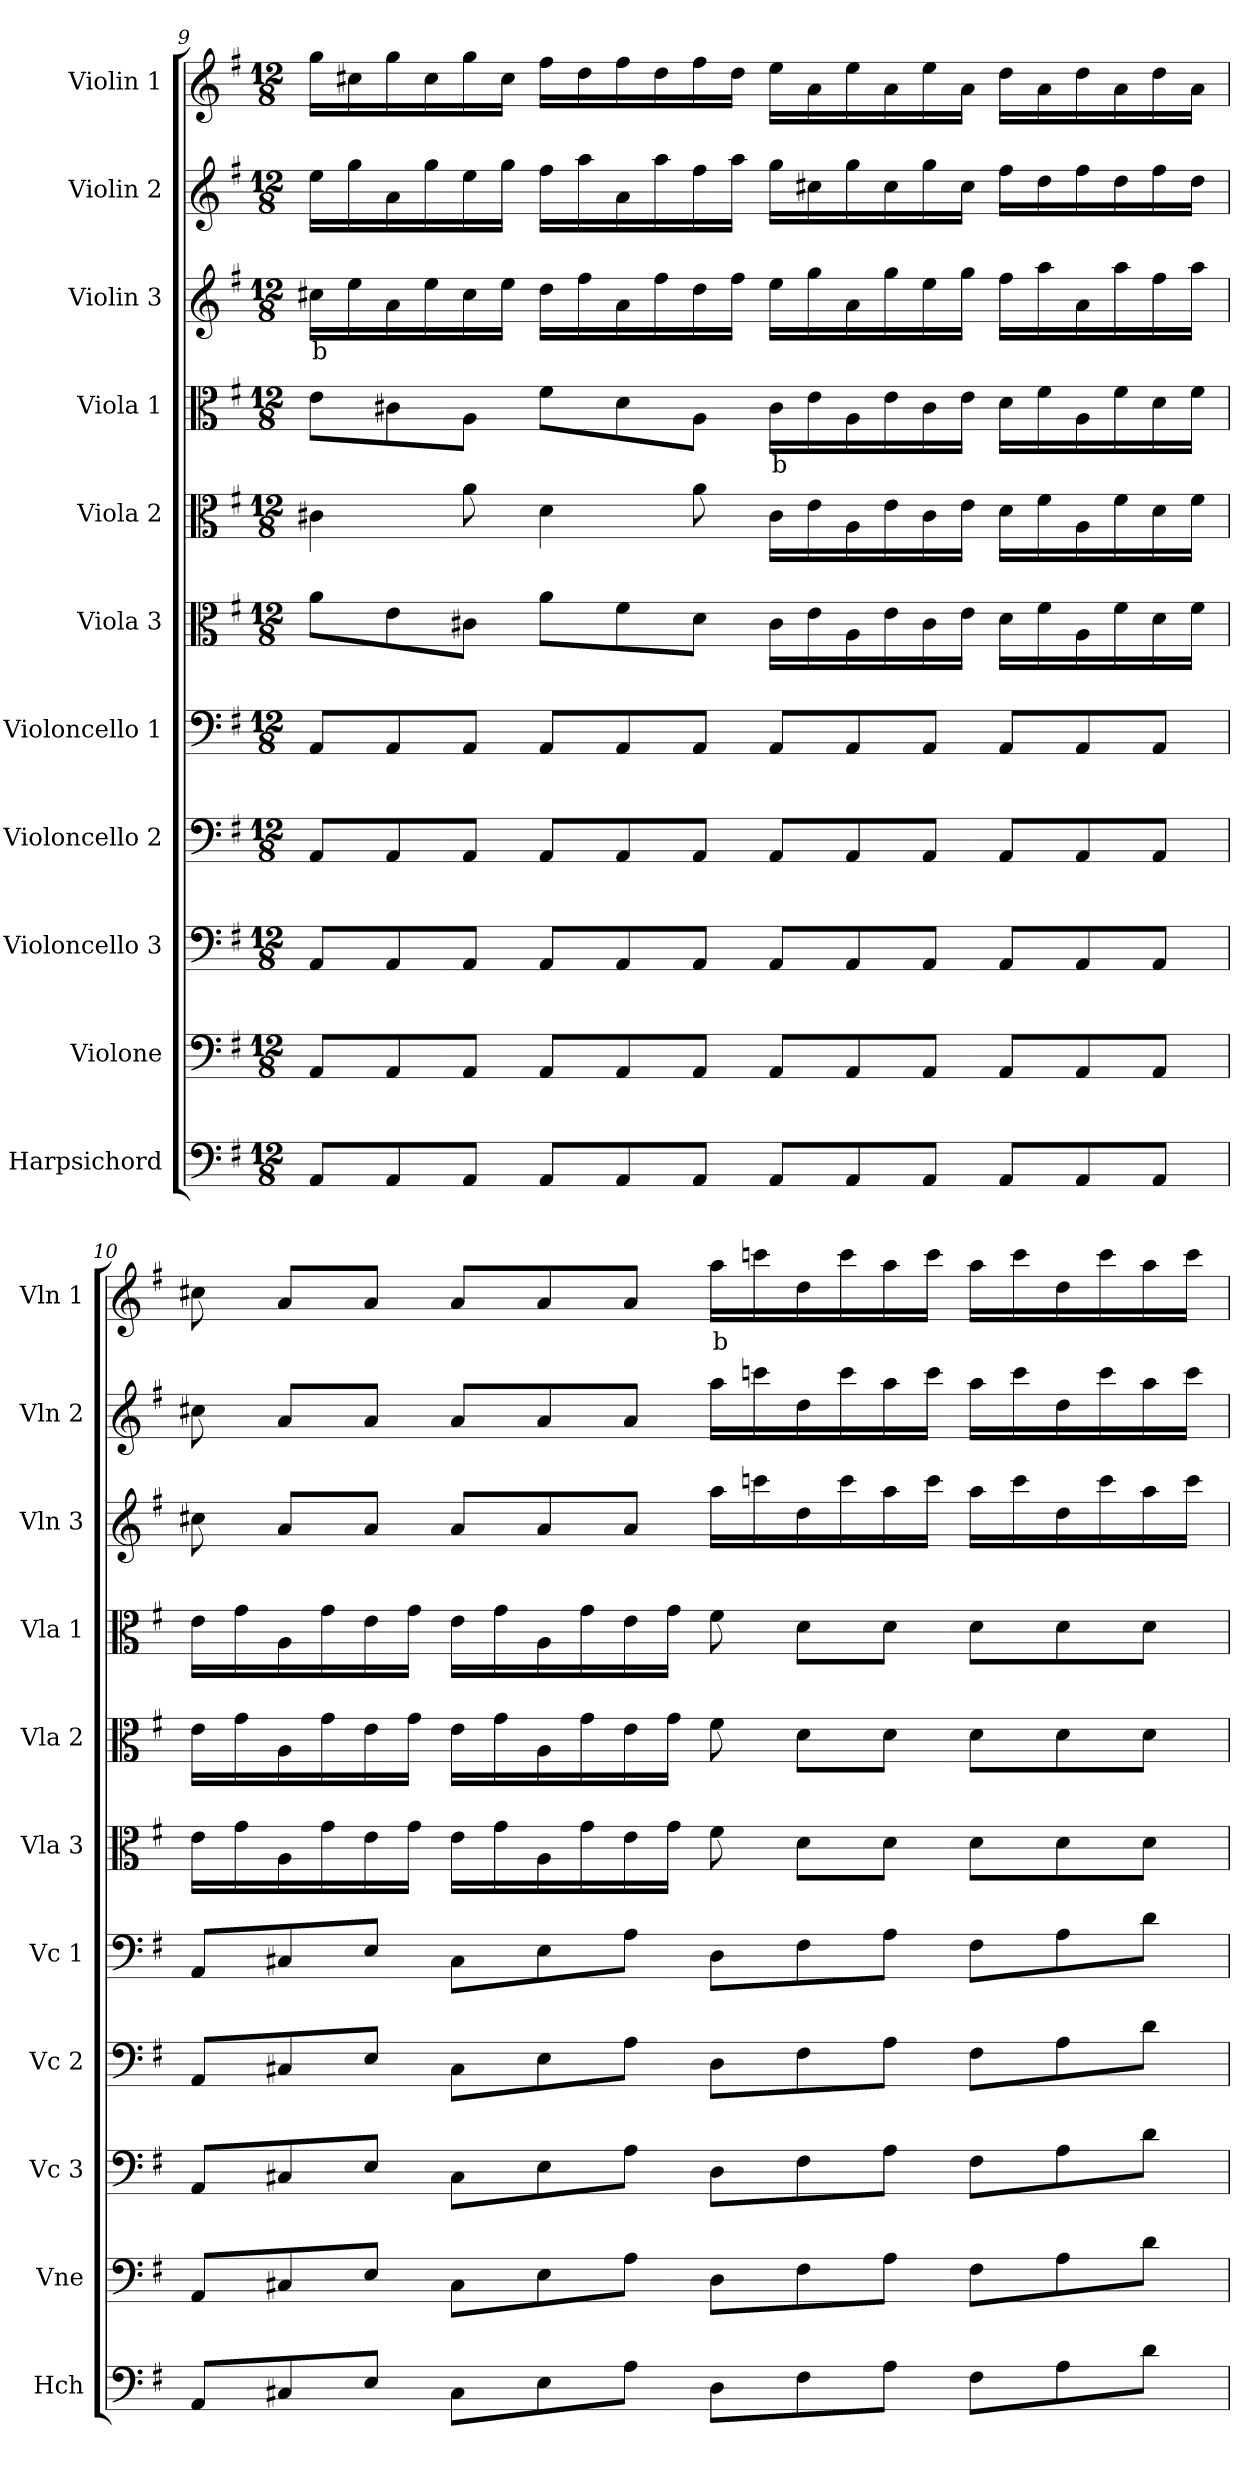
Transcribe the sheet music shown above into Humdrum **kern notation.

**kern	**kern	**kern	**kern	**kern	**kern	**kern	**kern	**text	**kern	**text	**kern	**kern	**text
*part11	*part10	*part9	*part8	*part7	*part6	*part5	*part4	*part4	*part3	*part3	*part2	*part1	*part1
*staff11	*staff10	*staff9	*staff8	*staff7	*staff6	*staff5	*staff4	*staff4	*staff3	*staff3	*staff2	*staff1	*staff1
*I"Harpsichord	*I"Violone	*I"Violoncello 3	*I"Violoncello 2	*I"Violoncello 1	*I"Viola 3	*I"Viola 2	*I"Viola 1	*	*I"Violin 3	*	*I"Violin 2	*I"Violin 1	*
*I'Hch	*I'Vne	*I'Vc 3	*I'Vc 2	*I'Vc 1	*I'Vla 3	*I'Vla 2	*I'Vla 1	*	*I'Vln 3	*	*I'Vln 2	*I'Vln 1	*
!!LO:PB:g=z
*clefF4	*clefF4	*clefF4	*clefF4	*clefF4	*clefC3	*clefC3	*clefC3	*	*clefG2	*	*clefG2	*clefG2	*
*	*ITrd7c12	*	*	*	*	*	*	*	*	*	*	*	*
*k[f#]	*k[f#]	*k[f#]	*k[f#]	*k[f#]	*k[f#]	*k[f#]	*k[f#]	*	*k[f#]	*	*k[f#]	*k[f#]	*
*M12/8	*M12/8	*M12/8	*M12/8	*M12/8	*M12/8	*M12/8	*M12/8	*	*M12/8	*	*M12/8	*M12/8	*
=9	=9	=9	=9	=9	=9	=9	=9	=9	=9	=9	=9	=9	=9
!	!	!	!	!	!	!	!	!	!	!LO:LY:b:color=#FF0000	!	!	!
8AA/L	8AAA/L	8AA/L	8AA/L	8AA/L	8a\L	4c#X\	8e\L	.	16cc#X\LL	b	16ee\LL	16gg\LL	.
.	.	.	.	.	.	.	.	.	16ee\	.	16gg\	16cc#X\	.
8AA/	8AAA/	8AA/	8AA/	8AA/	8e\	.	8c#X\	.	16a\	.	16a\	16gg\	.
.	.	.	.	.	.	.	.	.	16ee\	.	16gg\	16cc#\	.
8AA/J	8AAA/J	8AA/J	8AA/J	8AA/J	8c#X\J	8a\	8A\J	.	16cc#\	.	16ee\	16gg\	.
.	.	.	.	.	.	.	.	.	16ee\JJ	.	16gg\JJ	16cc#\JJ	.
8AA/L	8AAA/L	8AA/L	8AA/L	8AA/L	8a\L	4d\	8f#\L	.	16dd\LL	.	16ff#\LL	16ff#\LL	.
.	.	.	.	.	.	.	.	.	16ff#\	.	16aa\	16dd\	.
8AA/	8AAA/	8AA/	8AA/	8AA/	8f#\	.	8d\	.	16a\	.	16a\	16ff#\	.
.	.	.	.	.	.	.	.	.	16ff#\	.	16aa\	16dd\	.
8AA/J	8AAA/J	8AA/J	8AA/J	8AA/J	8d\J	8a\	8A\J	.	16dd\	.	16ff#\	16ff#\	.
.	.	.	.	.	.	.	.	.	16ff#\JJ	.	16aa\JJ	16dd\JJ	.
!	!	!	!	!	!	!	!	!LO:LY:b:color=#FF0000	!	!	!	!	!
8AA/L	8AAA/L	8AA/L	8AA/L	8AA/L	16c#\LL	16c#\LL	16c#\LL	b	16ee\LL	.	16gg\LL	16ee\LL	.
.	.	.	.	.	16e\	16e\	16e\	.	16gg\	.	16cc#X\	16a\	.
8AA/	8AAA/	8AA/	8AA/	8AA/	16A\	16A\	16A\	.	16a\	.	16gg\	16ee\	.
.	.	.	.	.	16e\	16e\	16e\	.	16gg\	.	16cc#\	16a\	.
8AA/J	8AAA/J	8AA/J	8AA/J	8AA/J	16c#\	16c#\	16c#\	.	16ee\	.	16gg\	16ee\	.
.	.	.	.	.	16e\JJ	16e\JJ	16e\JJ	.	16gg\JJ	.	16cc#\JJ	16a\JJ	.
8AA/L	8AAA/L	8AA/L	8AA/L	8AA/L	16d\LL	16d\LL	16d\LL	.	16ff#\LL	.	16ff#\LL	16dd\LL	.
.	.	.	.	.	16f#\	16f#\	16f#\	.	16aa\	.	16dd\	16a\	.
8AA/	8AAA/	8AA/	8AA/	8AA/	16A\	16A\	16A\	.	16a\	.	16ff#\	16dd\	.
.	.	.	.	.	16f#\	16f#\	16f#\	.	16aa\	.	16dd\	16a\	.
8AA/J	8AAA/J	8AA/J	8AA/J	8AA/J	16d\	16d\	16d\	.	16ff#\	.	16ff#\	16dd\	.
.	.	.	.	.	16f#\JJ	16f#\JJ	16f#\JJ	.	16aa\JJ	.	16dd\JJ	16a\JJ	.
=10	=10	=10	=10	=10	=10	=10	=10	=10	=10	=10	=10	=10	=10
8AA/L	8AAA/L	8AA/L	8AA/L	8AA/L	16e\LL	16e\LL	16e\LL	.	8cc#X\	.	8cc#X\	8cc#X\	.
.	.	.	.	.	16g\	16g\	16g\	.	.	.	.	.	.
8C#X/	8CC#X/	8C#X/	8C#X/	8C#X/	16A\	16A\	16A\	.	8a/L	.	8a/L	8a/L	.
.	.	.	.	.	16g\	16g\	16g\	.	.	.	.	.	.
8E/J	8EE/J	8E/J	8E/J	8E/J	16e\	16e\	16e\	.	8a/J	.	8a/J	8a/J	.
.	.	.	.	.	16g\JJ	16g\JJ	16g\JJ	.	.	.	.	.	.
8C#\L	8CC#\L	8C#\L	8C#\L	8C#\L	16e\LL	16e\LL	16e\LL	.	8a/L	.	8a/L	8a/L	.
.	.	.	.	.	16g\	16g\	16g\	.	.	.	.	.	.
8E\	8EE\	8E\	8E\	8E\	16A\	16A\	16A\	.	8a/	.	8a/	8a/	.
.	.	.	.	.	16g\	16g\	16g\	.	.	.	.	.	.
8A\J	8AA\J	8A\J	8A\J	8A\J	16e\	16e\	16e\	.	8a/J	.	8a/J	8a/J	.
.	.	.	.	.	16g\JJ	16g\JJ	16g\JJ	.	.	.	.	.	.
!	!	!	!	!	!	!	!	!	!	!	!	!	!LO:LY:b:color=#FF0000
8D\L	8DD\L	8D\L	8D\L	8D\L	8f#\	8f#\	8f#\	.	16aa\LL	.	16aa\LL	16aa\LL	b
.	.	.	.	.	.	.	.	.	16cccn\	.	16cccn\	16cccn\	.
8F#\	8FF#\	8F#\	8F#\	8F#\	8d\L	8d\L	8d\L	.	16dd\	.	16dd\	16dd\	.
.	.	.	.	.	.	.	.	.	16ccc\	.	16ccc\	16ccc\	.
8A\J	8AA\J	8A\J	8A\J	8A\J	8d\J	8d\J	8d\J	.	16aa\	.	16aa\	16aa\	.
.	.	.	.	.	.	.	.	.	16ccc\JJ	.	16ccc\JJ	16ccc\JJ	.
8F#\L	8FF#\L	8F#\L	8F#\L	8F#\L	8d\L	8d\L	8d\L	.	16aa\LL	.	16aa\LL	16aa\LL	.
.	.	.	.	.	.	.	.	.	16ccc\	.	16ccc\	16ccc\	.
8A\	8AA\	8A\	8A\	8A\	8d\	8d\	8d\	.	16dd\	.	16dd\	16dd\	.
.	.	.	.	.	.	.	.	.	16ccc\	.	16ccc\	16ccc\	.
8d\J	8D\J	8d\J	8d\J	8d\J	8d\J	8d\J	8d\J	.	16aa\	.	16aa\	16aa\	.
.	.	.	.	.	.	.	.	.	16ccc\JJ	.	16ccc\JJ	16ccc\JJ	.
=	=	=	=	=	=	=	=	=	=	=	=	=	=
*-	*-	*-	*-	*-	*-	*-	*-	*-	*-	*-	*-	*-	*-
